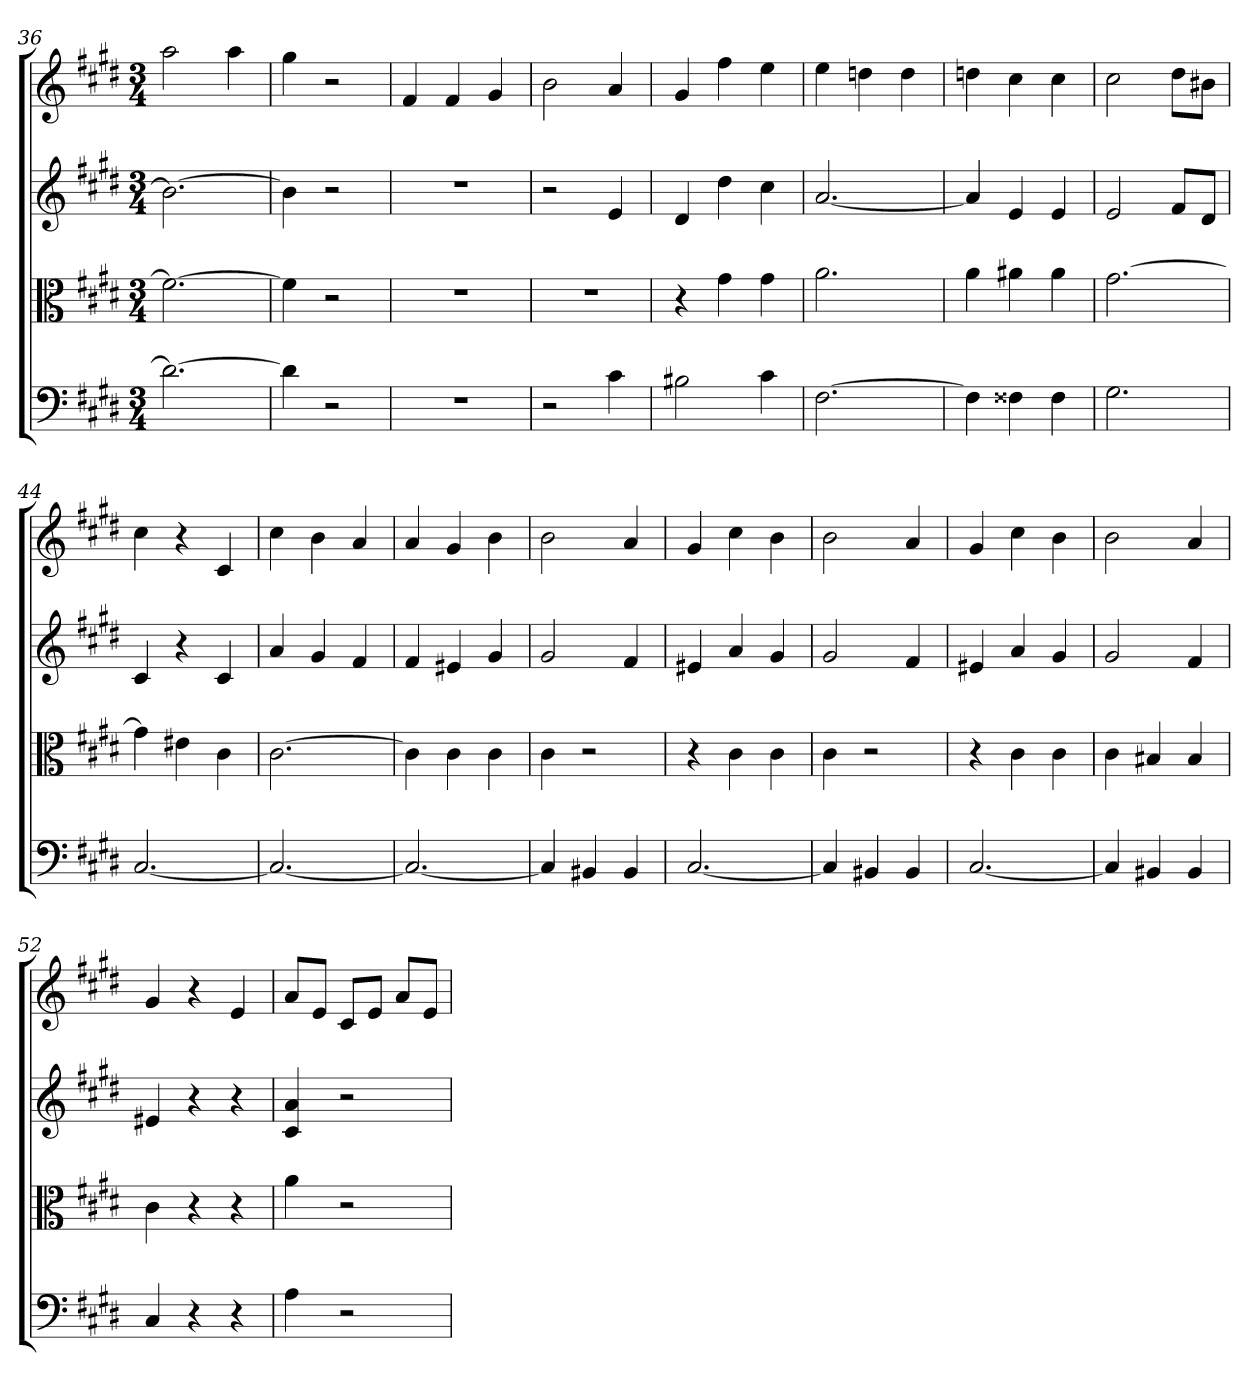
**kern	**kern	**kern	**kern
*part4	*part3	*part2	*part1
*staff4	*staff3	*staff2	*staff1
*clefF4	*clefC3	*clefG2	*clefG2
*k[f#c#g#d#]	*k[f#c#g#d#]	*k[f#c#g#d#]	*k[f#c#g#d#]
*c#:	*c#:	*c#:	*c#:
*M3/4	*M3/4	*M3/4	*M3/4
=36	=36	=36	=36
2.d#_	2.f#_	2.b#_	2aa
.	.	.	4aa
=37	=37	=37	=37
4d#]	4f#]	4b#]	4gg#
2r	2r	2r	2r
=38	=38	=38	=38
2.r	2.r	2.r	4f#
.	.	.	4f#
.	.	.	4g#
=39	=39	=39	=39
2r	2.r	2r	2b
4c#	.	4e	4a
=40	=40	=40	=40
2B#X	4r	4d#	4g#
.	4g#	4dd#	4ff#
4c#	4g#	4cc#	4ee
=41	=41	=41	=41
[2.F#	2.a	[2.a	4ee
.	.	.	4ddn
.	.	.	4dd
=42	=42	=42	=42
4F#]	4a	4a]	4ddn
4F##X	4a#X	4e	4cc#
4F##	4a#	4e	4cc#
=43	=43	=43	=43
2.G#	[2.g#	2e	2cc#
.	.	8f#/L	8dd#\L
.	.	8d#/J	8b#X\J
=44	=44	=44	=44
[2.C#	4g#]	4c#	4cc#
.	4e#X	4r	4r
.	4c#	4c#	4c#
=45	=45	=45	=45
2.C#_	[2.c#	4a	4cc#
.	.	4g#	4b
.	.	4f#	4a
=46	=46	=46	=46
2.C#_	4c#]	4f#	4a
.	4c#	4e#X	4g#
.	4c#	4g#	4b
=47	=47	=47	=47
4C#]	4c#	2g#	2b
4BB#X	2r	.	.
4BB#	.	4f#	4a
=48	=48	=48	=48
[2.C#	4r	4e#X	4g#
.	4c#	4a	4cc#
.	4c#	4g#	4b
=49	=49	=49	=49
4C#]	4c#	2g#	2b
4BB#X	2r	.	.
4BB#	.	4f#	4a
=50	=50	=50	=50
[2.C#	4r	4e#X	4g#
.	4c#	4a	4cc#
.	4c#	4g#	4b
=51	=51	=51	=51
4C#]	4c#	2g#	2b
4BB#X	4B#X	.	.
4BB#	4B#	4f#	4a
=52	=52	=52	=52
4C#	4c#	4e#X	4g#
4r	4r	4r	4r
4r	4r	4r	4e
=53	=53	=53	=53
4A	4a	4c# 4a	8a/L
.	.	.	8e/J
2r	2r	2r	8c#/L
.	.	.	8e/J
.	.	.	8a/L
.	.	.	8e/J
=	=	=	=
*-	*-	*-	*-
